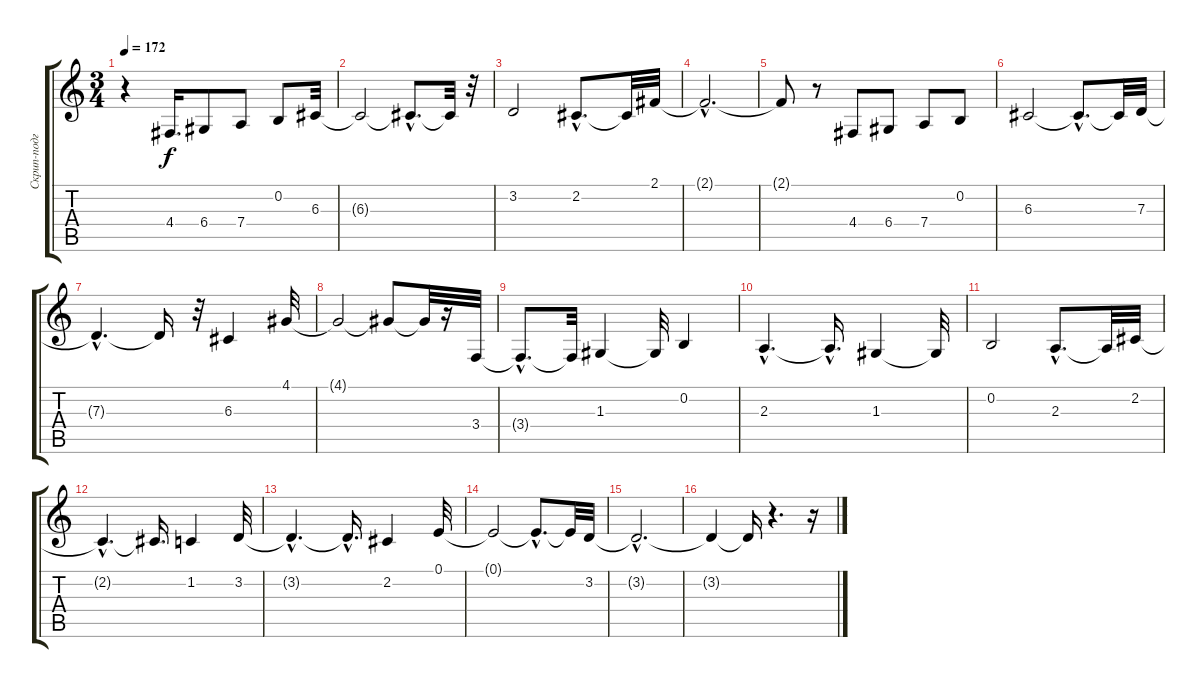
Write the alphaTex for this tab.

\track ("Скрип-подголоски" "Скрип-подг") {instrument stringensemble2}
\staff {score tabs}
\tuning (E4 B3 G3 D3 A2 E2) {hide}
\ts (3 4)
\tempo 172
\clef g2
\ks c
r.4{dy f} 4.4.16{d} 6.4.8 7.4.8 0.2.8 6.3.32 |
6.3{t}.2 6.3{hac t}.8{d} 6.3{t}.32 r.32 |
3.2.2 2.2{hac}.8{d} 2.2{t}.32 2.1.32 |
2.1{hac t}.2{d} |
2.1{t}.8 r.8 4.4.8 6.4.8 7.4.8 0.2.8 |
6.3.2 6.3{hac t}.8{d} 6.3{t}.32 7.3.32 |
7.3{hac t}.4{d} 7.3{t}.16 r.32 6.3.4 4.1.32 |
4.1{t}.2 4.1{t}.8 4.1{t}.32 r.16 3.4.32 |
3.4{hac t}.8{d} 3.4{t}.32 1.3.4 1.3{t}.32 0.2.4 |
2.3{hac}.4{d} 2.3{hac t}.16{d} 1.3.4 1.3{t}.32 |
0.2.2 2.3{hac}.8{d} 2.3{t}.32 2.2.32 |
2.2{hac t}.4{d} 2.2{t}.16{d} 1.2.4 3.2.32 |
3.2{hac t}.4{d} 3.2{hac t}.16{d} 2.2.4 0.1.32 |
0.1{t}.2 0.1{hac t}.8{d} 0.1{t}.32 3.2.32 |
3.2{hac t}.2{d} |
3.2{t}.4 3.2{t}.16 r.4{d} r.16
